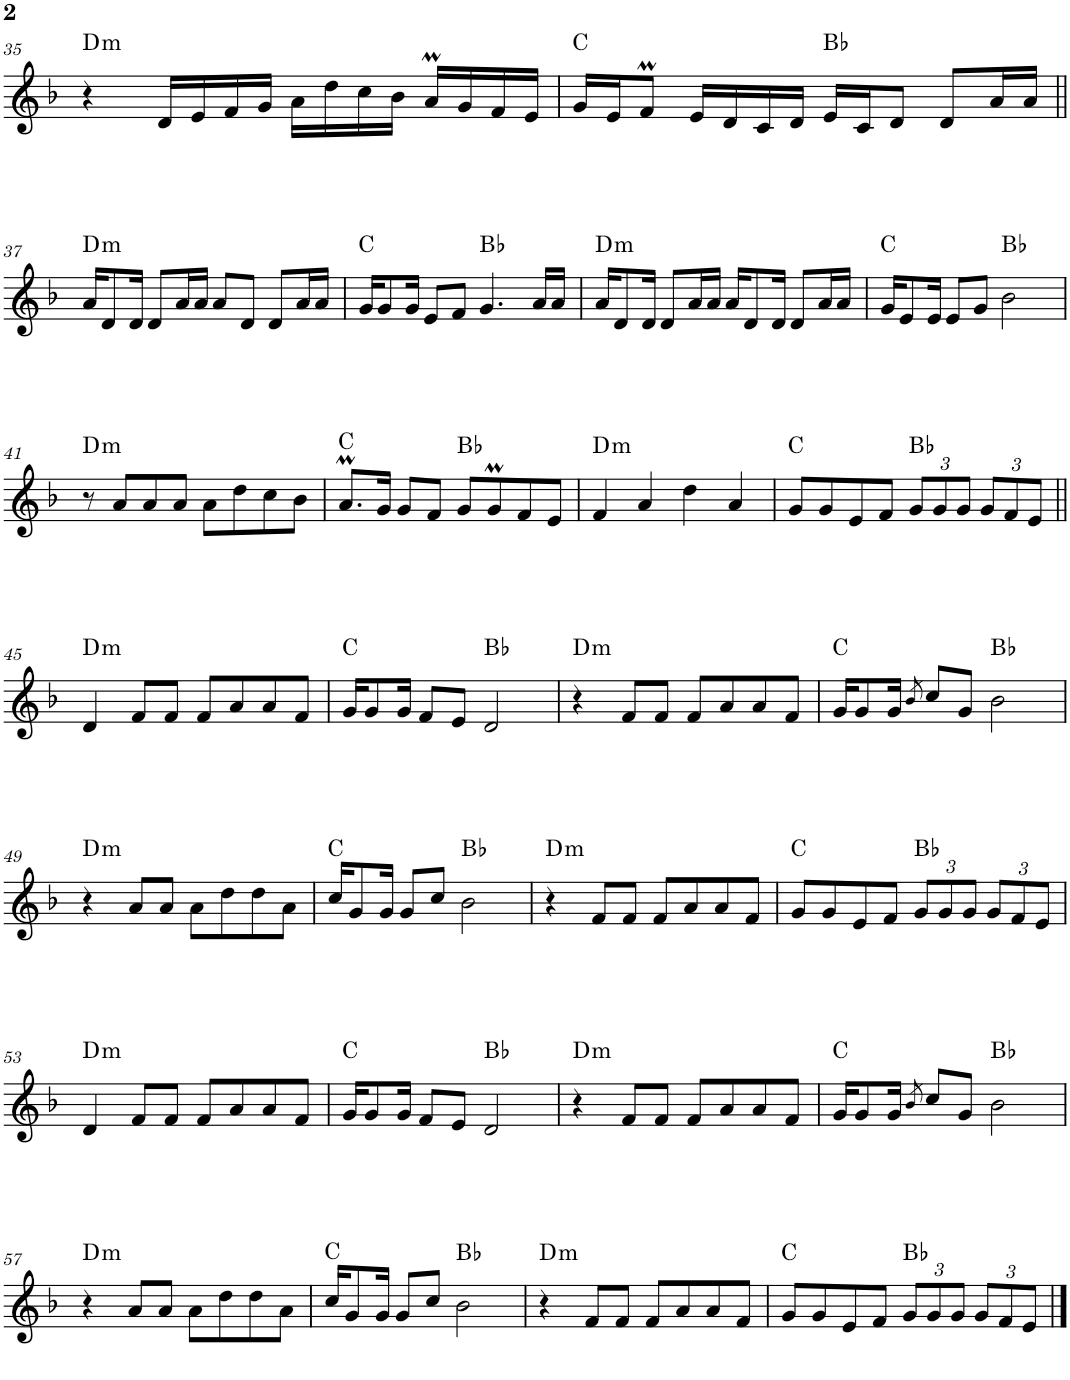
**kern	**harte
*part1	*part1
*staff1	*
*I"Piano	*
*I'Pno.	*
!!LO:PB:g=z
*clefG2	*
*k[b-]	*
*M4/4	*
=35	=35
!	!LO:H:kt=m
4r	D:min
16d/LL	.
16e/	.
16f/	.
16g/JJ	.
16a\LL	.
16dd\	.
16cc\	.
16b-\JJ	.
16am/LL	.
16g/	.
16f/	.
16e/JJ	.
=36	=36
16g/LL	C:maj
16e/J	.
8fM/J	.
16e/LL	.
16d/	.
16c/	.
16d/JJ	.
16e/LL	Bb:maj
16c/J	.
8d/J	.
8d/L	.
16a/L	.
16a/JJ	.
!!LO:LB:g=z
=37||	=37||
!	!LO:H:kt=m
16a/KL	D:min
8d/	.
16d/Jk	.
8d/L	.
16a/L	.
16a/JJ	.
8a/L	.
8d/J	.
8d/L	.
16a/L	.
16a/JJ	.
=38	=38
16g/KL	C:maj
8g/	.
16g/Jk	.
8e/L	.
8f/J	.
4.g/	Bb:maj
16a/LL	.
16a/JJ	.
=39	=39
!	!LO:H:kt=m
16a/KL	D:min
8d/	.
16d/Jk	.
8d/L	.
16a/L	.
16a/JJ	.
16a/KL	.
8d/	.
16d/Jk	.
8d/L	.
16a/L	.
16a/JJ	.
=40	=40
16g/KL	C:maj
8e/	.
16e/Jk	.
8e/L	.
8g/J	.
2b-\	Bb:maj
!!LO:LB:g=z
=41	=41
!	!LO:H:kt=m
8r	D:min
8a/L	.
8a/	.
8a/J	.
8a\L	.
8dd\	.
8cc\	.
8b-\J	.
=42	=42
8.am/L	C:maj
16g/Jk	.
8g/L	.
8f/J	.
8g/L	Bb:maj
8gM/	.
8f/	.
8e/J	.
=43	=43
!	!LO:H:kt=m
4f/	D:min
4a/	.
4dd\	.
4a/	.
=44	=44
8g/L	C:maj
8g/	.
8e/	.
8f/J	.
*Xbrackettup	*
12g/L	Bb:maj
12g/	.
12g/J	.
12g/L	.
12f/	.
12e/J	.
!!LO:LB:g=z
=45||	=45||
!	!LO:H:kt=m
4d/	D:min
8f/L	.
8f/J	.
8f/L	.
8a/	.
8a/	.
8f/J	.
=46	=46
16g/KL	C:maj
8g/	.
16g/Jk	.
8f/L	.
8e/J	.
2d/	Bb:maj
=47	=47
!	!LO:H:kt=m
4r	D:min
8f/L	.
8f/J	.
8f/L	.
8a/	.
8a/	.
8f/J	.
=48	=48
16g/KL	C:maj
8g/	.
16g/Jk	.
8qb-/	.
8cc/L	.
8g/J	.
2b-\	Bb:maj
!!LO:LB:g=z
=49	=49
!	!LO:H:kt=m
4r	D:min
8a/L	.
8a/J	.
8a\L	.
8dd\	.
8dd\	.
8a\J	.
=50	=50
16cc/KL	C:maj
8g/	.
16g/Jk	.
8g/L	.
8cc/J	.
2b-\	Bb:maj
=51	=51
!	!LO:H:kt=m
4r	D:min
8f/L	.
8f/J	.
8f/L	.
8a/	.
8a/	.
8f/J	.
=52	=52
8g/L	C:maj
8g/	.
8e/	.
8f/J	.
12g/L	Bb:maj
12g/	.
12g/J	.
12g/L	.
12f/	.
12e/J	.
!!LO:LB:g=z
=53	=53
!	!LO:H:kt=m
4d/	D:min
8f/L	.
8f/J	.
8f/L	.
8a/	.
8a/	.
8f/J	.
=54	=54
16g/KL	C:maj
8g/	.
16g/Jk	.
8f/L	.
8e/J	.
2d/	Bb:maj
=55	=55
!	!LO:H:kt=m
4r	D:min
8f/L	.
8f/J	.
8f/L	.
8a/	.
8a/	.
8f/J	.
=56	=56
16g/KL	C:maj
8g/	.
16g/Jk	.
8qb-/	.
8cc/L	.
8g/J	.
2b-\	Bb:maj
!!LO:LB:g=z
=57	=57
!	!LO:H:kt=m
4r	D:min
8a/L	.
8a/J	.
8a\L	.
8dd\	.
8dd\	.
8a\J	.
=58	=58
16cc/KL	C:maj
8g/	.
16g/Jk	.
8g/L	.
8cc/J	.
2b-\	Bb:maj
=59	=59
!	!LO:H:kt=m
4r	D:min
8f/L	.
8f/J	.
8f/L	.
8a/	.
8a/	.
8f/J	.
=60	=60
8g/L	C:maj
8g/	.
8e/	.
8f/J	.
12g/L	Bb:maj
12g/	.
12g/J	.
12g/L	.
12f/	.
12e/J	.
==	==
*-	*-
